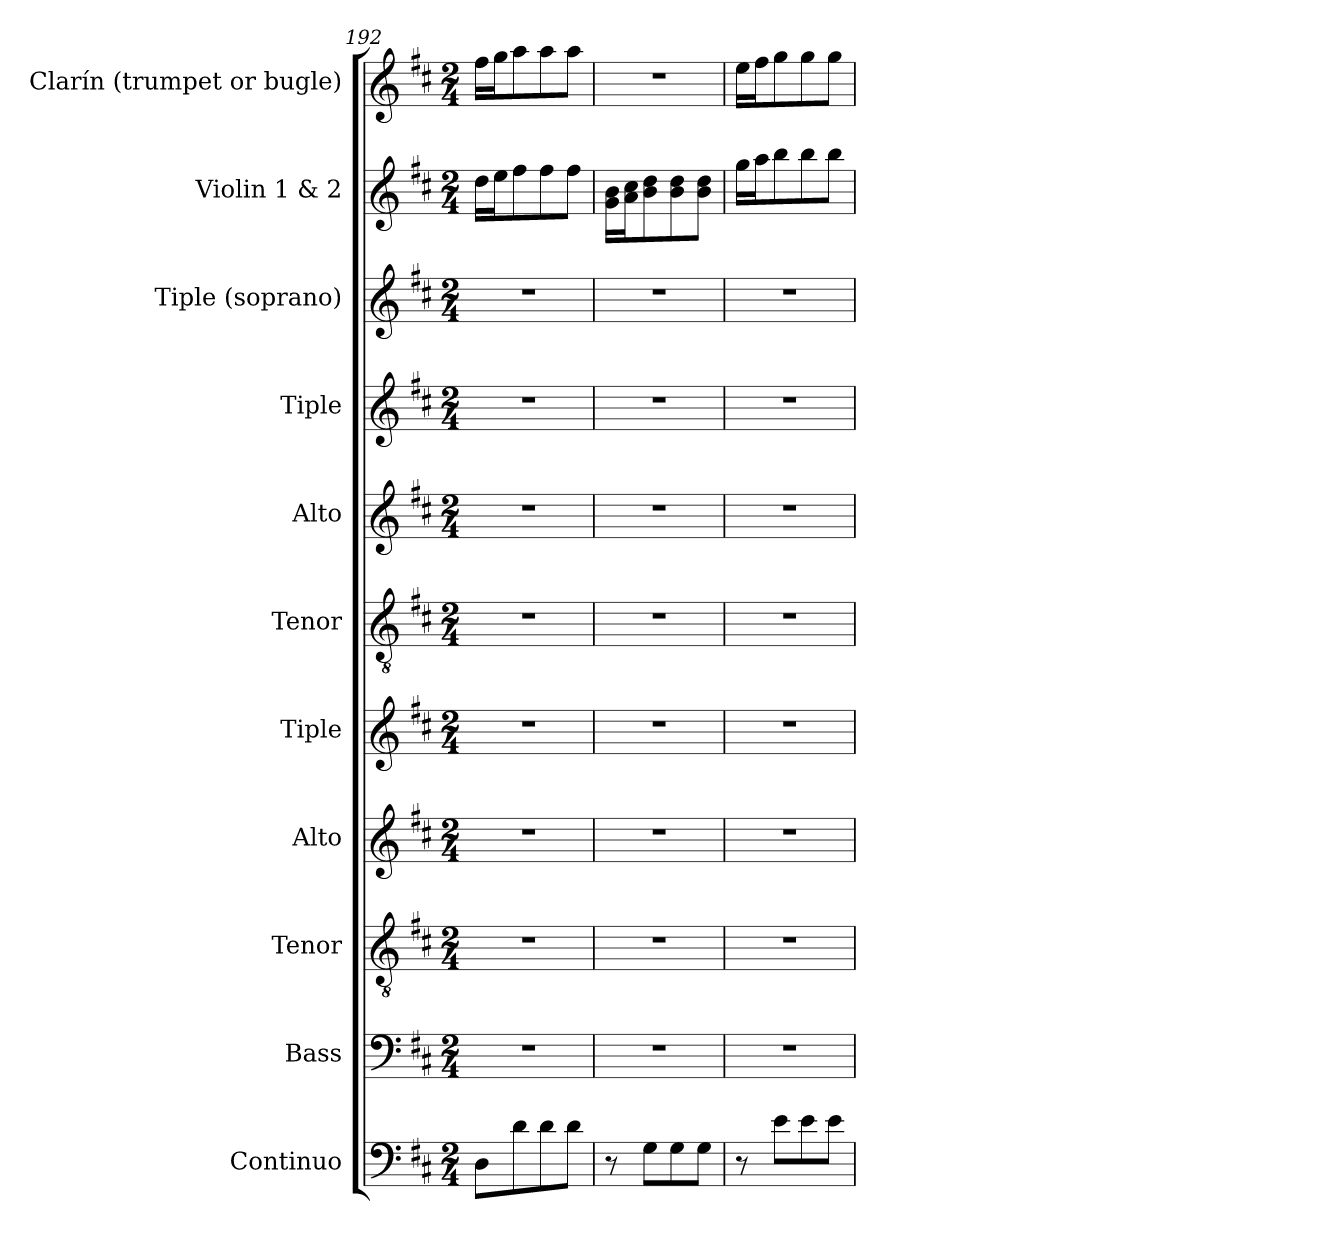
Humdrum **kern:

**kern	**kern	**kern	**kern	**kern	**kern	**kern	**kern	**kern	**kern	**kern
*part11	*part10	*part9	*part8	*part7	*part6	*part5	*part4	*part3	*part2	*part1
*staff11	*staff10	*staff9	*staff8	*staff7	*staff6	*staff5	*staff4	*staff3	*staff2	*staff1
*I"Continuo	*I"Bass	*I"Tenor	*I"Alto	*I"Tiple	*I"Tenor	*I"Alto	*I"Tiple	*I"Tiple (soprano)	*I"Violin 1  & 2	*I"Clarín (trumpet or bugle)
*I'Cont.	*I'B.	*I'T.	*I'A.	*	*I'T.	*I'A.	*	*I'S.	*	*I'Tr.
*clefF4	*clefF4	*clefGv2	*clefG2	*clefG2	*clefGv2	*clefG2	*clefG2	*clefG2	*clefG2	*clefG2
*	*	*ITrd7c12	*	*	*ITrd7c12	*	*	*	*	*
*k[f#c#]	*k[f#c#]	*k[f#c#]	*k[f#c#]	*k[f#c#]	*k[f#c#]	*k[f#c#]	*k[f#c#]	*k[f#c#]	*k[f#c#]	*k[f#c#]
*D:	*D:	*D:	*D:	*D:	*D:	*D:	*D:	*D:	*D:	*D:
*M2/4	*M2/4	*M2/4	*M2/4	*M2/4	*M2/4	*M2/4	*M2/4	*M2/4	*M2/4	*M2/4
=192	=192	=192	=192	=192	=192	=192	=192	=192	=192	=192
!	!LO:N:vis=1	!LO:N:vis=1	!LO:N:vis=1	!LO:N:vis=1	!LO:N:vis=1	!LO:N:vis=1	!LO:N:vis=1	!LO:N:vis=1	!	!
8Di\L	2r	2r	2r	2r	2r	2r	2r	2r	16ddi\LL	16ff#i\LL
.	.	.	.	.	.	.	.	.	16eei\J	16ggi\J
8di\	.	.	.	.	.	.	.	.	8ff#i\	8aai\
8di\	.	.	.	.	.	.	.	.	8ff#i\	8aai\
8di\J	.	.	.	.	.	.	.	.	8ff#i\J	8aai\J
=193	=193	=193	=193	=193	=193	=193	=193	=193	=193	=193
!	!LO:N:vis=1	!LO:N:vis=1	!LO:N:vis=1	!LO:N:vis=1	!LO:N:vis=1	!LO:N:vis=1	!LO:N:vis=1	!LO:N:vis=1	!	!LO:N:vis=1
8r	2r	2r	2r	2r	2r	2r	2r	2r	16gi\ 16biLL	2r
.	.	.	.	.	.	.	.	.	16ai\ 16cc#iJ	.
8Gi\L	.	.	.	.	.	.	.	.	8bi\ 8ddi	.
8Gi\	.	.	.	.	.	.	.	.	8bi\ 8ddi	.
8Gi\J	.	.	.	.	.	.	.	.	8bi\ 8ddiJ	.
=194	=194	=194	=194	=194	=194	=194	=194	=194	=194	=194
!	!LO:N:vis=1	!LO:N:vis=1	!LO:N:vis=1	!LO:N:vis=1	!LO:N:vis=1	!LO:N:vis=1	!LO:N:vis=1	!LO:N:vis=1	!	!
8r	2r	2r	2r	2r	2r	2r	2r	2r	16ggi\LL	16eei\LL
.	.	.	.	.	.	.	.	.	16aai\J	16ff#i\J
8ei\L	.	.	.	.	.	.	.	.	8bbi\	8ggi\
8ei\	.	.	.	.	.	.	.	.	8bbi\	8ggi\
8ei\J	.	.	.	.	.	.	.	.	8bbi\J	8ggi\J
=	=	=	=	=	=	=	=	=	=	=
*-	*-	*-	*-	*-	*-	*-	*-	*-	*-	*-
